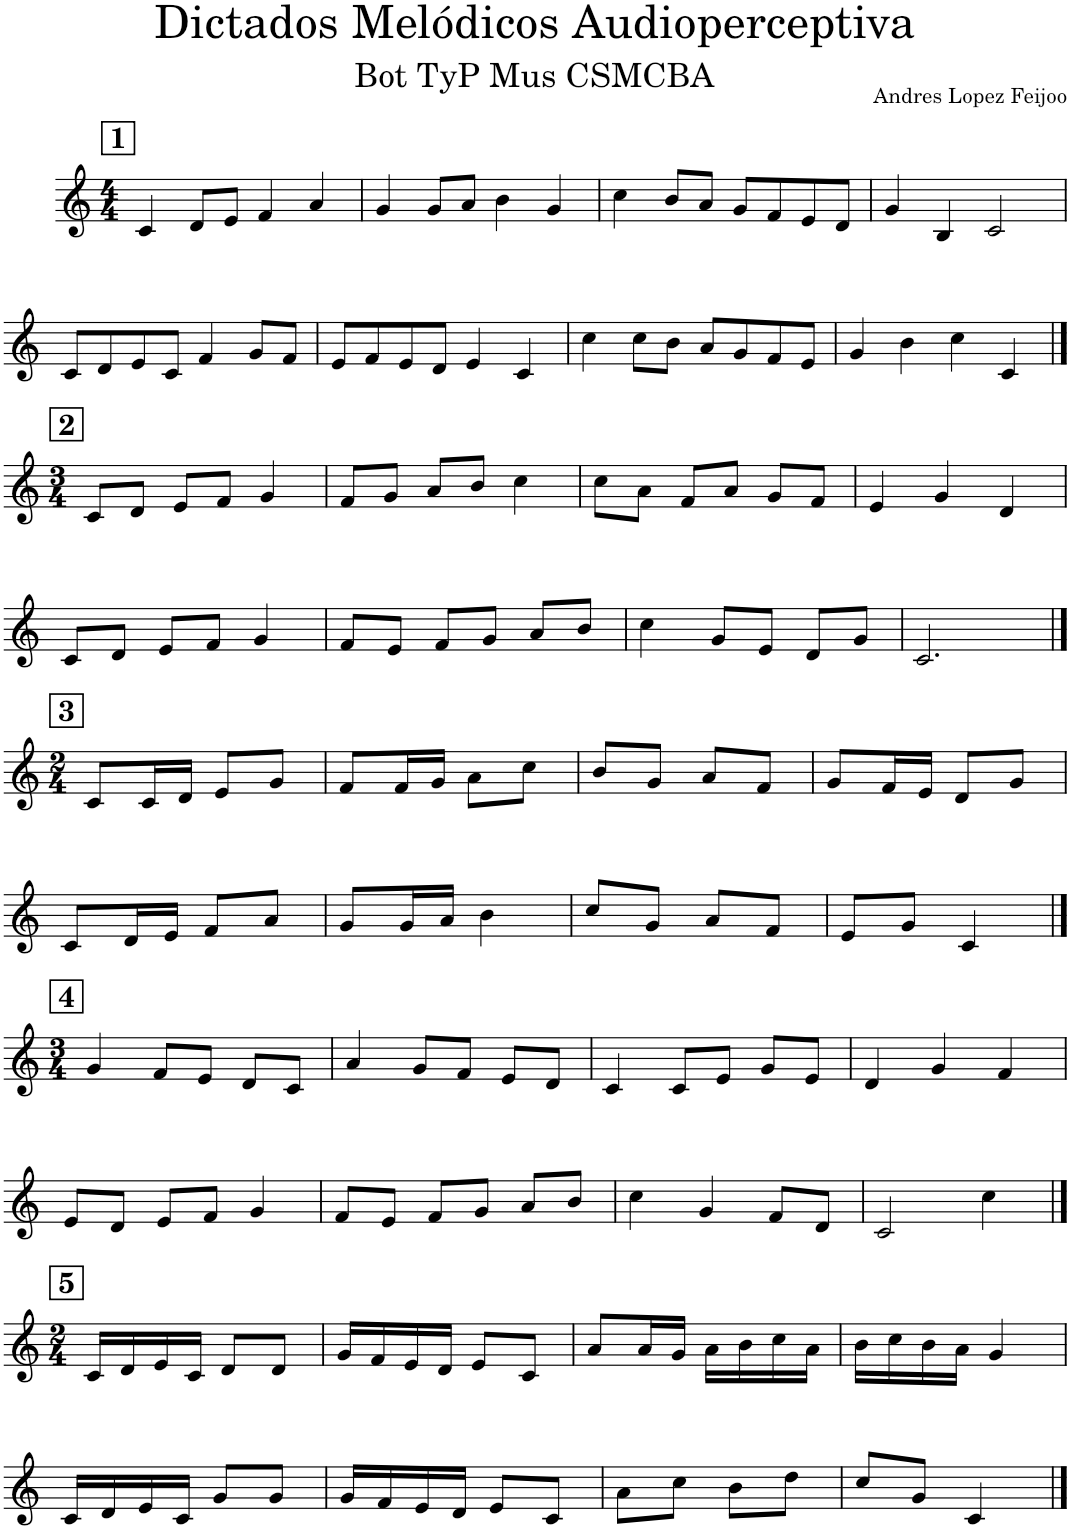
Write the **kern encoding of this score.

**kern
*part1
*staff1
*I"Piano
*I'Pno.
*clefG2
*k[]
*M4/4
!!LO:REH:place=s1:a:B:cj:fs=14:t=1
=1
4c/
8d/L
8e/J
4f/
4a/
=2
4g/
8g/L
8a/J
4b\
4g/
=3
4cc\
8b/L
8a/J
8g/L
8f/
8e/
8d/J
=4
4g/
4B/
2c/
!!LO:LB:g=z
=5
8c/L
8d/
8e/
8c/J
4f/
8g/L
8f/J
=6
8e/L
8f/
8e/
8d/J
4e/
4c/
=7
4cc\
8cc\L
8b\J
8a/L
8g/
8f/
8e/J
=8
4g/
4b\
4cc\
4c/
!!LO:LB:g=z
!!LO:REH:place=s1:a:B:cj:fs=14:t=2
==9
*M3/4
8c/L
8d/J
8e/L
8f/J
4g/
=10
8f/L
8g/J
8a/L
8b/J
4cc\
=11
8cc\L
8a\J
8f/L
8a/J
8g/L
8f/J
=12
4e/
4g/
4d/
!!LO:LB:g=z
=13
8c/L
8d/J
8e/L
8f/J
4g/
=14
8f/L
8e/J
8f/L
8g/J
8a/L
8b/J
=15
4cc\
8g/L
8e/J
8d/L
8g/J
=16
2.c/
!!LO:LB:g=z
!!LO:REH:place=s1:a:B:cj:fs=14:t=3
==17
*M2/4
8c/L
16c/L
16d/JJ
8e/L
8g/J
=18
8f/L
16f/L
16g/JJ
8a\L
8cc\J
=19
8b/L
8g/J
8a/L
8f/J
=20
8g/L
16f/L
16e/JJ
8d/L
8g/J
!!LO:LB:g=z
=21
8c/L
16d/L
16e/JJ
8f/L
8a/J
=22
8g/L
16g/L
16a/JJ
4b\
=23
8cc/L
8g/J
8a/L
8f/J
=24
8e/L
8g/J
4c/
!!LO:LB:g=z
!!LO:REH:place=s1:a:B:cj:fs=14:t=4
==25
*M3/4
4g/
8f/L
8e/J
8d/L
8c/J
=26
4a/
8g/L
8f/J
8e/L
8d/J
=27
4c/
8c/L
8e/J
8g/L
8e/J
=28
4d/
4g/
4f/
!!LO:LB:g=z
=29
8e/L
8d/J
8e/L
8f/J
4g/
=30
8f/L
8e/J
8f/L
8g/J
8a/L
8b/J
=31
4cc\
4g/
8f/L
8d/J
=32
2c/
4cc\
!!LO:LB:g=z
!!LO:REH:place=s1:a:B:cj:fs=14:t=5
==33
*M2/4
16c/LL
16d/
16e/
16c/JJ
8d/L
8d/J
=34
16g/LL
16f/
16e/
16d/JJ
8e/L
8c/J
=35
8a/L
16a/L
16g/JJ
16a\LL
16b\
16cc\
16a\JJ
=36
16b\LL
16cc\
16b\
16a\JJ
4g/
!!LO:LB:g=z
=37
16c/LL
16d/
16e/
16c/JJ
8g/L
8g/J
=38
16g/LL
16f/
16e/
16d/JJ
8e/L
8c/J
=39
8a\L
8cc\J
8b\L
8dd\J
=40
8cc/L
8g/J
4c/
==
*-
